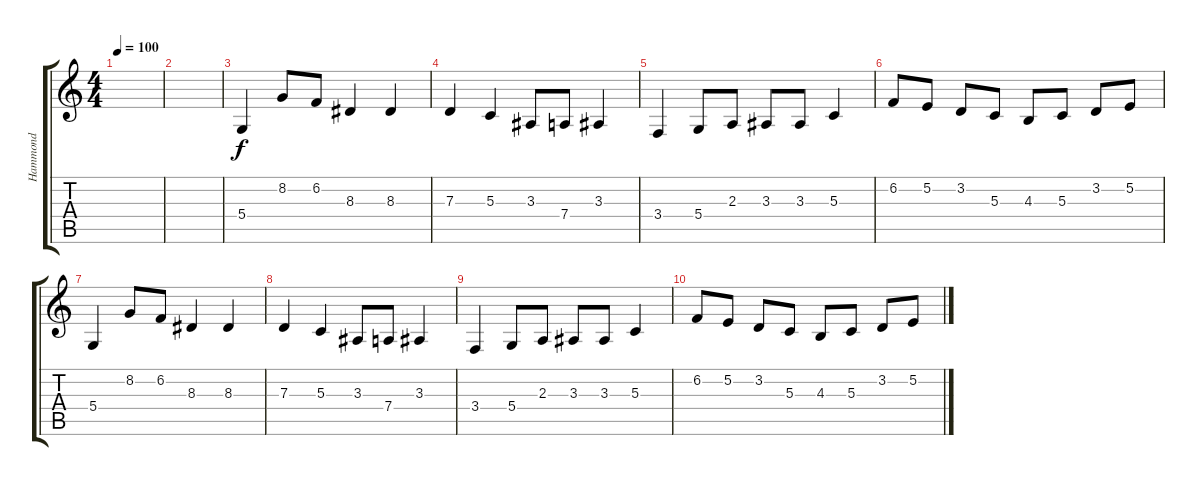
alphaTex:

\track ("Hammond" "Hammond") {instrument drawbarorgan}
\staff {score tabs}
\tuning (E4 B3 G3 D3 A2 E2) {hide}
\ts (4 4)
\tempo 100
\clef g2
\ks c
|
|
5.4.4 8.2.8 6.2.8 8.3.4 8.3.4 |
7.3.4 5.3.4 3.3.8 7.4.8 3.3.4 |
3.4.4 5.4.8 2.3.8 3.3.8 3.3.8 5.3.4 |
6.2.8 5.2.8 3.2.8 5.3.8 4.3.8 5.3.8 3.2.8 5.2.8 |
5.4.4 8.2.8 6.2.8 8.3.4 8.3.4 |
7.3.4 5.3.4 3.3.8 7.4.8 3.3.4 |
3.4.4 5.4.8 2.3.8 3.3.8 3.3.8 5.3.4 |
6.2.8 5.2.8 3.2.8 5.3.8 4.3.8 5.3.8 3.2.8 5.2.8
